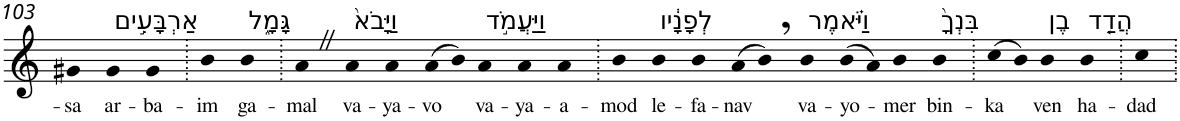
**kern	**text
*part1	*part1
*staff1	*staff1
*I"Piano	*
*I'Pno	*
!!LO:PB:g=z
*clefG2	*
*k[]	*
=103	=103
!	!LO:LY:b
4g#X	-sa
!LO:TX:a:t=אַרְבָּעִ֣ים	!
!	!LO:LY:b
4g#	ar-
!	!LO:LY:b
4g#	-ba-
=104.	=104.
!	!LO:LY:b
4b	-im
!LO:TX:a:t=גָּמָ֑ל	!
!	!LO:LY:b
4b	ga-
=105.	=105.
!	!LO:LY:b
4aZ	-mal
!LO:TX:a:t=וַיָּבֹא֙	!
!	!LO:LY:b
4a	va-
!	!LO:LY:b
4a	-ya-
!	!LO:LY:b
(>8a	-vo
8b)	.
!LO:TX:a:t=וַיַּעֲמֹ֣ד	!
!	!LO:LY:b
4a	va-
!	!LO:LY:b
4a	-ya-
!	!LO:LY:b
4a	-a-
=106.	=106.
!	!LO:LY:b
4b	-mod
!LO:TX:a:t=לְפָנָ֔יו	!
!	!LO:LY:b
4b	le-
!	!LO:LY:b
4b	-fa-
!	!LO:LY:b
(>8a	-nav
8b,)	.
!LO:TX:a:t=וַיֹּ֗אמֶר	!
!	!LO:LY:b
4b	va-
!	!LO:LY:b
(>8b	-yo-
8a)	.
!	!LO:LY:b
4b	-mer
!LO:TX:a:t=בִּנְךָ֨	!
!	!LO:LY:b
4b	bin-
=107.	=107.
!	!LO:LY:b
(>8cc	-ka
8b)	.
!LO:TX:a:t=בֶן	!
!	!LO:LY:b
4b	ven
!LO:TX:a:t=הֲדַ֤ד	!
!	!LO:LY:b
4b	ha-
=108.	=108.
!	!LO:LY:b
4cc	-dad
=.	=.
*-	*-
